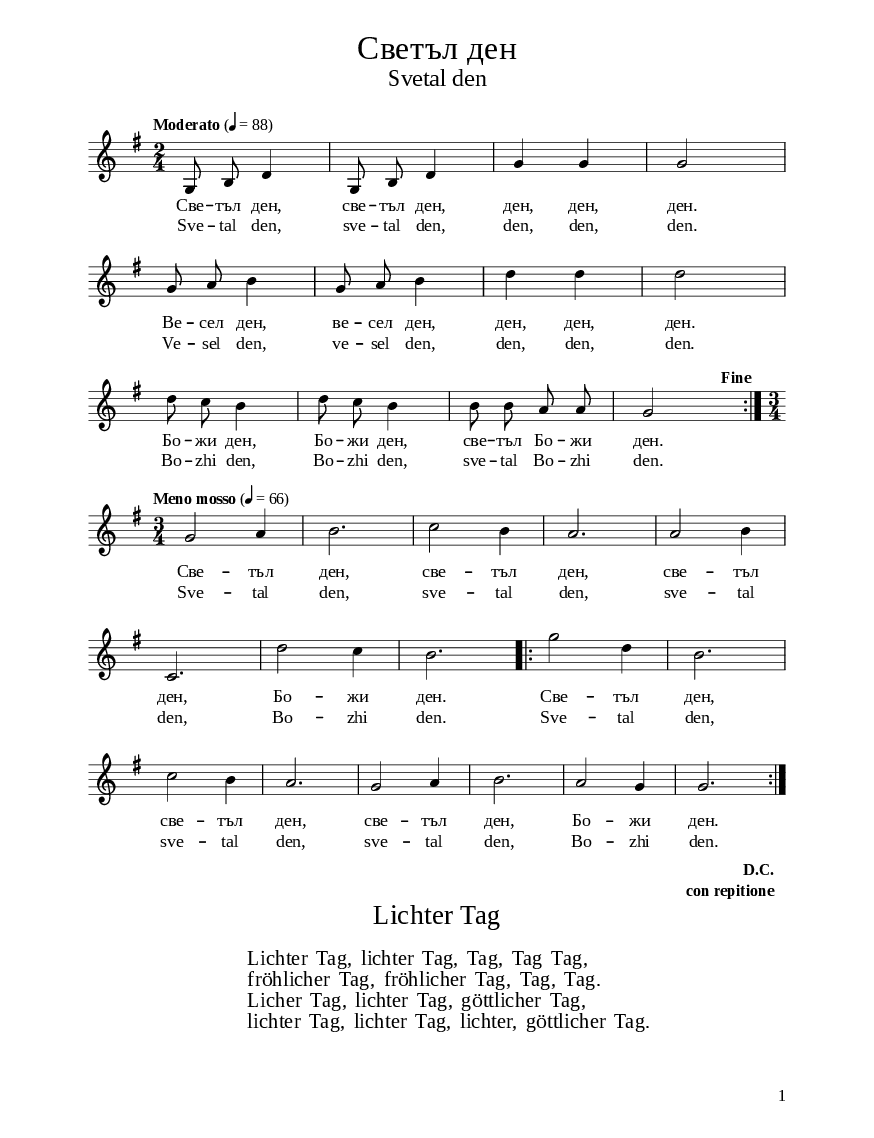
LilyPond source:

\version "2.24.0"

% include paper part and global functions
\include "include/globals.ily"

\bookpart {
  \include "include/bookpart-paper.ily"
  \score {
    \include "include/score-layout.ily"

    \new Voice \absolute  {
      \clef treble
      \key g \major
      \time 2/4
      \tempoFunc "Moderato" 4 "88"
      \autoBeamOff

      \repeat volta 2 {
        g8 b d'4 | g8 b d'4 | g'4 g' | g'2 |   \break

        g'8 a'8 b'4 |  g'8 a'8 b'4 | d''4 d''4 | d''2 | \break

        d''8 c'' b'4 | d''8 c'' b'4 | b'8 b'8 a'8 a'8 | \tempo "                    Fine" g'2
      } \break

      \time 3/4


      \tempoFunc "Meno mosso" 4 "66"


      g'2 a'4 | b'2. | c''2 b'4 | a'2. | a'2 b'4 | \break

      c'2. | d''2 c''4 | b'2.   \repeat volta 2 {
        g''2 d''4 | b'2. \break

        c''2 b'4 | a'2. | g'2 a'4 | b'2. | a'2 g'4 | g'2.|
      }  \break

    }

    \addlyrics {
      Све -- тъл ден, све  -- тъл ден,
      ден, ден, ден.
      Ве -- сел ден, ве -- сел ден,
      ден, ден, ден.
      Бо -- жи ден, Бо -- жи ден,
      све -- тъл Бо -- жи ден.
      Све -- тъл ден, све -- тъл ден,
      све -- тъл ден, Бо -- жи ден.
      Све -- тъл ден, све -- тъл ден,
      све -- тъл ден, Бо -- жи ден.

    }
    \addlyrics {
      Sve -- tal den, sve  -- tal den,
      den, den, den.
      Ve -- sel den, ve -- sel den,
      den, den, den.
      Bo -- zhi den, Bo -- zhi den,
      sve -- tal Bo -- zhi den.
      Sve -- tal den, sve -- tal den,
      sve -- tal den, Bo -- zhi den.
      Sve -- tal den, sve -- tal den,
      sve -- tal den, Bo -- zhi den.

    }

    \header {
      title = \titleFunc "Светъл ден" "Svetal den"
    }

    \midi{}

  } % score


\markup \dc-two "D.C." " con repitione"

  


  % include foreign translation(s) of the song
  \version "2.24.0"

\markup \fill-line { \fontsize #deTitleFontSize "Lichter Tag" }
\markup \null
\markup \null
\markup \fontsize #deCoupletFontSize {
  \hspace #14
  \override #`(baseline-skip . ,deCoupletBaselineSkip)

  \column {


  \line { " "Lichter Tag, lichter Tag, Tag, Tag Tag,}

  \line { " "fröhlicher Tag, fröhlicher Tag, Tag, Tag.}

  \line { " "Licher Tag, lichter Tag, göttlicher Tag,}

  \line { " "lichter Tag, lichter Tag, lichter, göttlicher Tag.}

  }
}


} % bookpart
